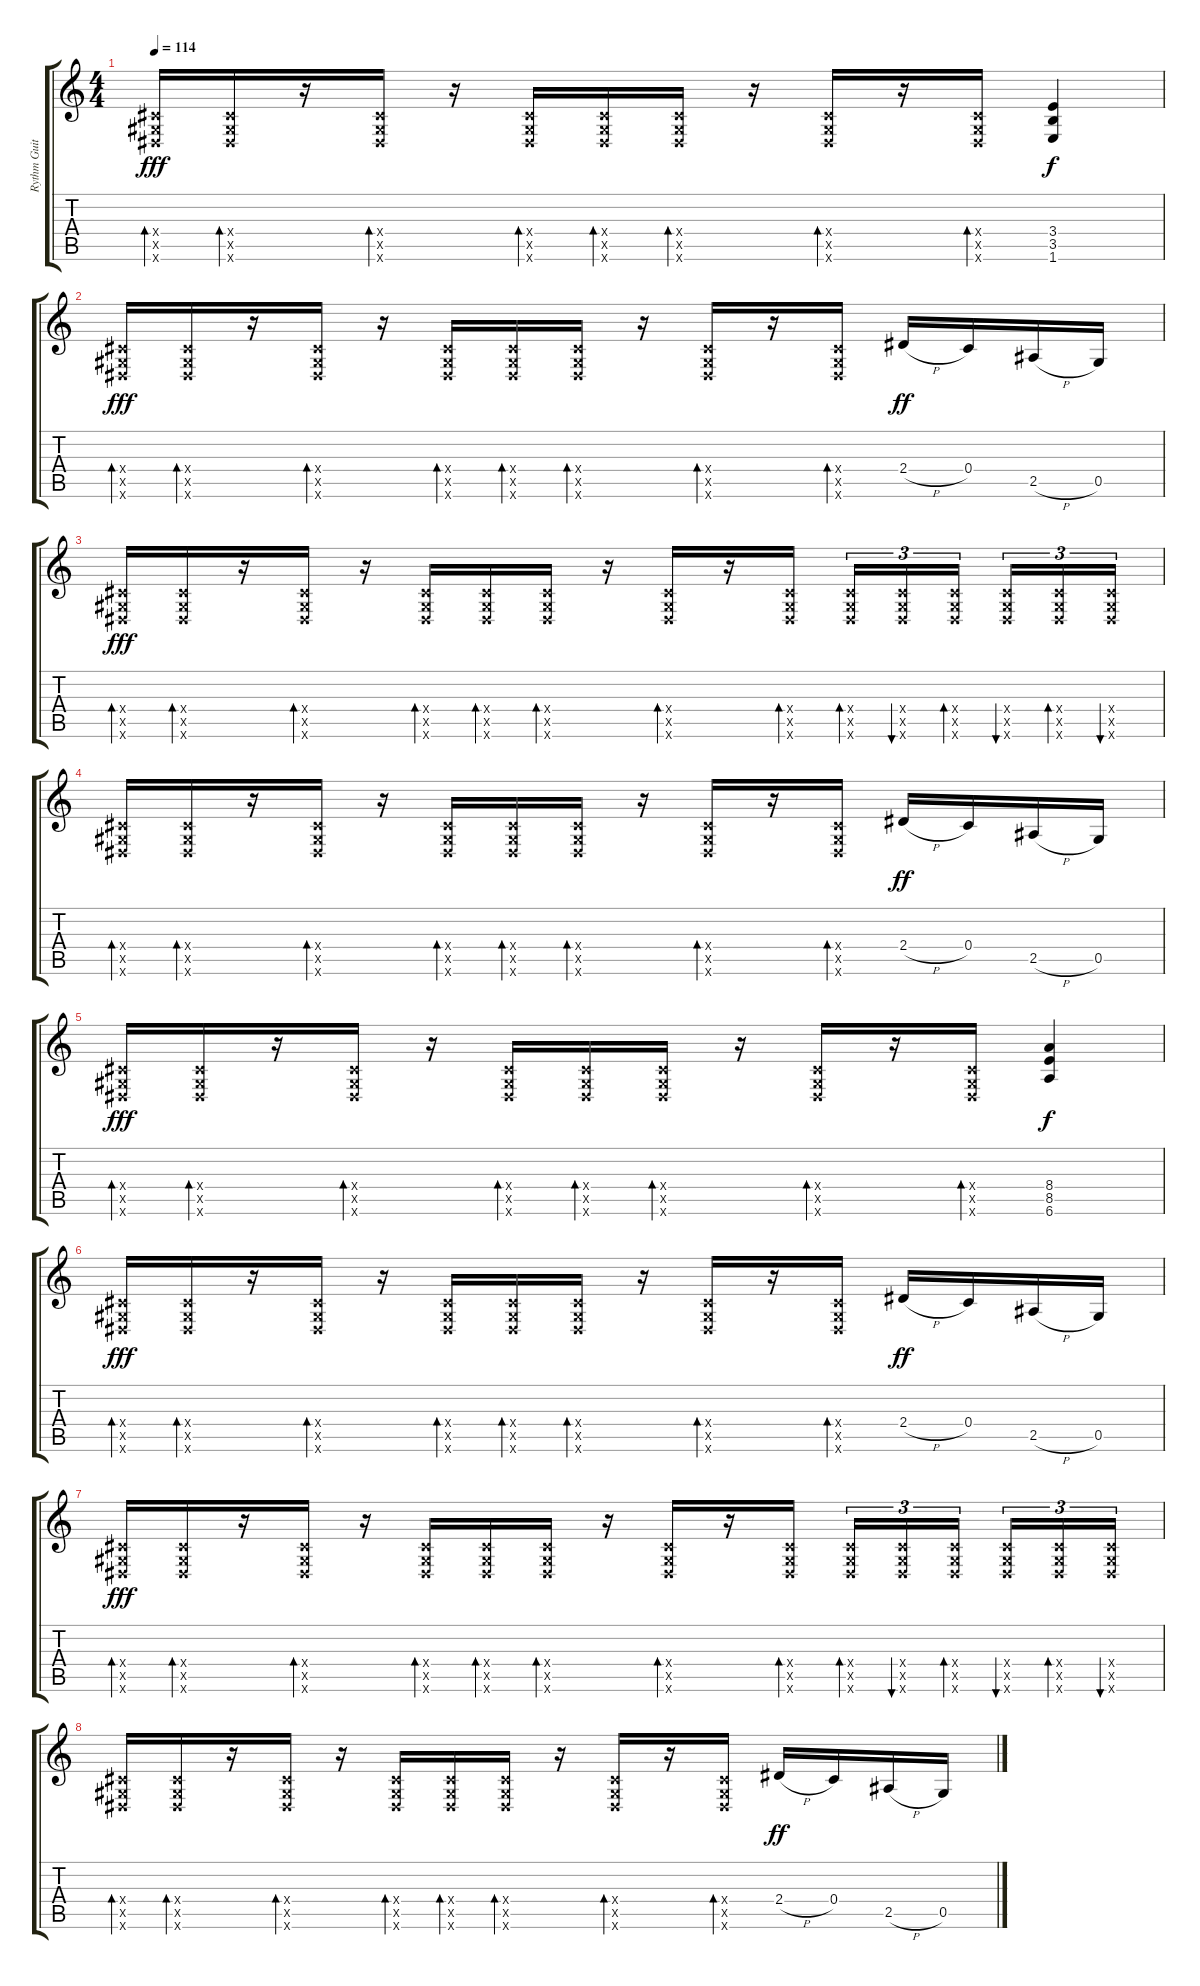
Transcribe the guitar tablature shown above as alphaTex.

\track ("Rythm Guitar" "Rythm Guit") {instrument distortionguitar}
\staff {score tabs}
\tuning (Eb4 Bb3 Gb3 Db3 Ab2 Eb2) {hide}
\ts (4 4)
\tempo 114
\clef g2
\ks c
(0.4{x} 0.5{x} 0.6{x}).16{bd 60 dy fff} (0.4{x} 0.5{x} 0.6{x}).16{bd 60} r.16 (0.4{x} 0.5{x} 0.6{x}).16{bd 60} r.16 (0.4{x} 0.5{x} 0.6{x}).16{bd 60} (0.4{x} 0.5{x} 0.6{x}).16{bd 60} (0.4{x} 0.5{x} 0.6{x}).16{bd 60} r.16 (0.4{x} 0.5{x} 0.6{x}).16{bd 60} r.16 (0.4{x} 0.5{x} 0.6{x}).16{bd 60} (3.4 3.5 1.6).4{dy f} |
(0.4{x} 0.5{x} 0.6{x}).16{bd 60 dy fff} (0.4{x} 0.5{x} 0.6{x}).16{bd 60} r.16 (0.4{x} 0.5{x} 0.6{x}).16{bd 60} r.16 (0.4{x} 0.5{x} 0.6{x}).16{bd 60} (0.4{x} 0.5{x} 0.6{x}).16{bd 60} (0.4{x} 0.5{x} 0.6{x}).16{bd 60} r.16 (0.4{x} 0.5{x} 0.6{x}).16{bd 60} r.16 (0.4{x} 0.5{x} 0.6{x}).16{bd 60} 2.4{h}.16{dy ff} 0.4.16 2.5{h}.16 0.5.16 |
(0.4{x} 0.5{x} 0.6{x}).16{bd 60 dy fff} (0.4{x} 0.5{x} 0.6{x}).16{bd 60} r.16 (0.4{x} 0.5{x} 0.6{x}).16{bd 60} r.16 (0.4{x} 0.5{x} 0.6{x}).16{bd 60} (0.4{x} 0.5{x} 0.6{x}).16{bd 60} (0.4{x} 0.5{x} 0.6{x}).16{bd 60} r.16 (0.4{x} 0.5{x} 0.6{x}).16{bd 60} r.16 (0.4{x} 0.5{x} 0.6{x}).16{bd 60} (0.4{x} 0.5{x} 0.6{x}).16{tu (3 2) bd 60} (0.4{x} 0.5{x} 0.6{x}).16{tu (3 2) bu 60} (0.4{x} 0.5{x} 0.6{x}).16{tu (3 2) bd 60 beam splitsecondary} (0.4{x} 0.5{x} 0.6{x}).16{tu (3 2) bu 60} (0.4{x} 0.5{x} 0.6{x}).16{tu (3 2) bd 60} (0.4{x} 0.5{x} 0.6{x}).16{tu (3 2) bu 60} |
(0.4{x} 0.5{x} 0.6{x}).16{bd 60} (0.4{x} 0.5{x} 0.6{x}).16{bd 60} r.16 (0.4{x} 0.5{x} 0.6{x}).16{bd 60} r.16 (0.4{x} 0.5{x} 0.6{x}).16{bd 60} (0.4{x} 0.5{x} 0.6{x}).16{bd 60} (0.4{x} 0.5{x} 0.6{x}).16{bd 60} r.16 (0.4{x} 0.5{x} 0.6{x}).16{bd 60} r.16 (0.4{x} 0.5{x} 0.6{x}).16{bd 60} 2.4{h}.16{dy ff} 0.4.16 2.5{h}.16 0.5.16 |
(0.4{x} 0.5{x} 0.6{x}).16{bd 60 dy fff} (0.4{x} 0.5{x} 0.6{x}).16{bd 60} r.16 (0.4{x} 0.5{x} 0.6{x}).16{bd 60} r.16 (0.4{x} 0.5{x} 0.6{x}).16{bd 60} (0.4{x} 0.5{x} 0.6{x}).16{bd 60} (0.4{x} 0.5{x} 0.6{x}).16{bd 60} r.16 (0.4{x} 0.5{x} 0.6{x}).16{bd 60} r.16 (0.4{x} 0.5{x} 0.6{x}).16{bd 60} (8.4 8.5 6.6).4{dy f} |
(0.4{x} 0.5{x} 0.6{x}).16{bd 60 dy fff} (0.4{x} 0.5{x} 0.6{x}).16{bd 60} r.16 (0.4{x} 0.5{x} 0.6{x}).16{bd 60} r.16 (0.4{x} 0.5{x} 0.6{x}).16{bd 60} (0.4{x} 0.5{x} 0.6{x}).16{bd 60} (0.4{x} 0.5{x} 0.6{x}).16{bd 60} r.16 (0.4{x} 0.5{x} 0.6{x}).16{bd 60} r.16 (0.4{x} 0.5{x} 0.6{x}).16{bd 60} 2.4{h}.16{dy ff} 0.4.16 2.5{h}.16 0.5.16 |
(0.4{x} 0.5{x} 0.6{x}).16{bd 60 dy fff} (0.4{x} 0.5{x} 0.6{x}).16{bd 60} r.16 (0.4{x} 0.5{x} 0.6{x}).16{bd 60} r.16 (0.4{x} 0.5{x} 0.6{x}).16{bd 60} (0.4{x} 0.5{x} 0.6{x}).16{bd 60} (0.4{x} 0.5{x} 0.6{x}).16{bd 60} r.16 (0.4{x} 0.5{x} 0.6{x}).16{bd 60} r.16 (0.4{x} 0.5{x} 0.6{x}).16{bd 60} (0.4{x} 0.5{x} 0.6{x}).16{tu (3 2) bd 60} (0.4{x} 0.5{x} 0.6{x}).16{tu (3 2) bu 60} (0.4{x} 0.5{x} 0.6{x}).16{tu (3 2) bd 60 beam splitsecondary} (0.4{x} 0.5{x} 0.6{x}).16{tu (3 2) bu 60} (0.4{x} 0.5{x} 0.6{x}).16{tu (3 2) bd 60} (0.4{x} 0.5{x} 0.6{x}).16{tu (3 2) bu 60} |
(0.4{x} 0.5{x} 0.6{x}).16{bd 60} (0.4{x} 0.5{x} 0.6{x}).16{bd 60} r.16 (0.4{x} 0.5{x} 0.6{x}).16{bd 60} r.16 (0.4{x} 0.5{x} 0.6{x}).16{bd 60} (0.4{x} 0.5{x} 0.6{x}).16{bd 60} (0.4{x} 0.5{x} 0.6{x}).16{bd 60} r.16 (0.4{x} 0.5{x} 0.6{x}).16{bd 60} r.16 (0.4{x} 0.5{x} 0.6{x}).16{bd 60} 2.4{h}.16{dy ff} 0.4.16 2.5{h}.16 0.5.16
